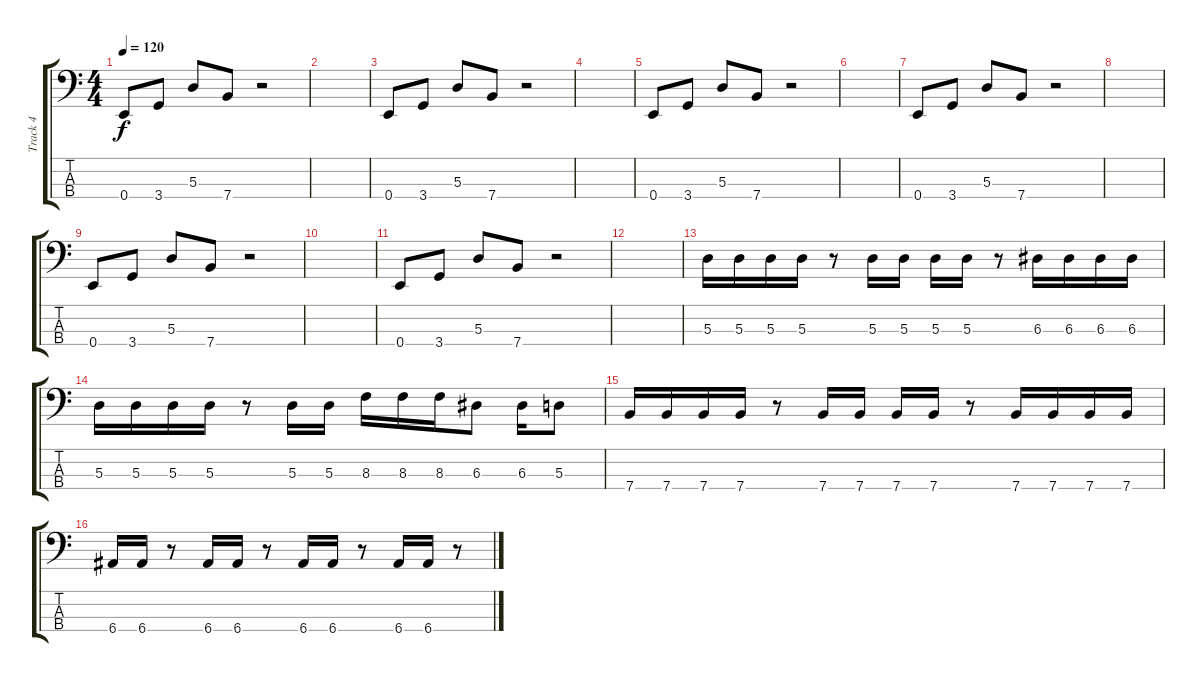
\track ("Track 4" "Track 4") {instrument slapbass2}
\staff {score tabs}
\tuning (G2 D2 A1 E1) {hide}
\ts (4 4)
\tempo 120
\clef f4
\ks c
0.4.8{dy f} 3.4.8 5.3.8 7.4.8 r.2 |
|
0.4.8 3.4.8 5.3.8 7.4.8 r.2 |
|
0.4.8 3.4.8 5.3.8 7.4.8 r.2 |
|
0.4.8 3.4.8 5.3.8 7.4.8 r.2 |
|
0.4.8 3.4.8 5.3.8 7.4.8 r.2 |
|
0.4.8 3.4.8 5.3.8 7.4.8 r.2 |
|
5.3.16 5.3.16 5.3.16 5.3.16 r.8 5.3.16 5.3.16 5.3.16 5.3.16 r.8 6.3.16 6.3.16 6.3.16 6.3.16 |
5.3.16 5.3.16 5.3.16 5.3.16 r.8 5.3.16 5.3.16 8.3.16 8.3.16 8.3.16 6.3.8 6.3.16 5.3.8 |
7.4.16 7.4.16 7.4.16 7.4.16 r.8 7.4.16 7.4.16 7.4.16 7.4.16 r.8 7.4.16 7.4.16 7.4.16 7.4.16 |
6.4.16 6.4.16 r.8 6.4.16 6.4.16 r.8 6.4.16 6.4.16 r.8 6.4.16 6.4.16 r.8
